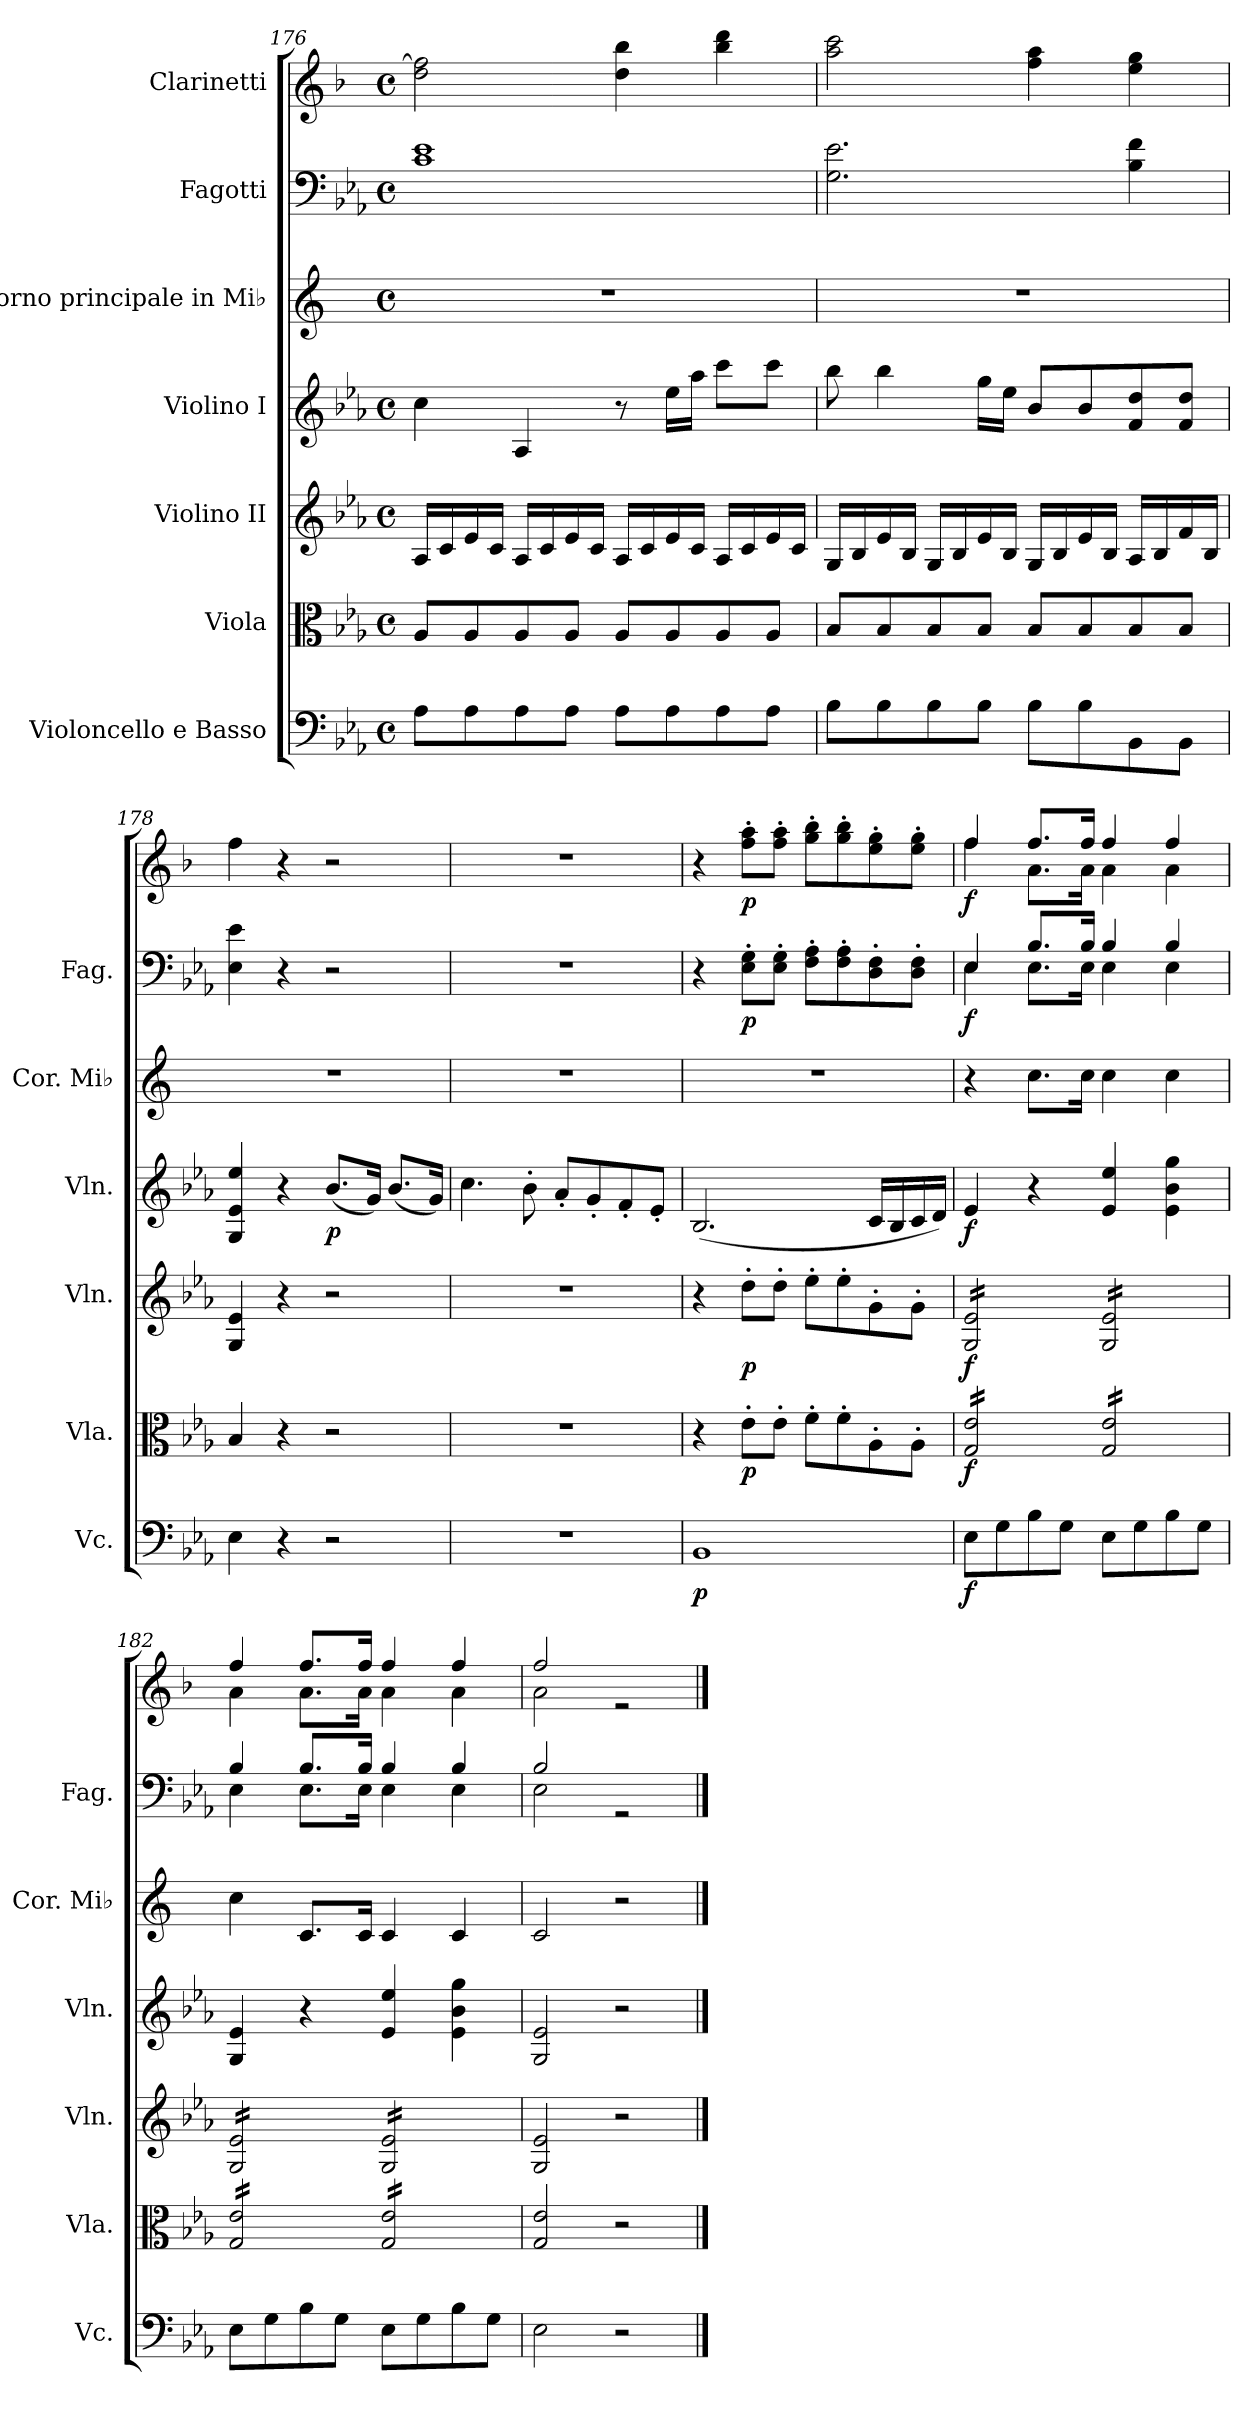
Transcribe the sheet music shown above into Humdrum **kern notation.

**kern	**dynam	**kern	**dynam	**kern	**dynam	**kern	**dynam	**kern	**kern	**dynam	**kern	**dynam
*part7	*part7	*part6	*part6	*part5	*part5	*part4	*part4	*part3	*part2	*part2	*part1	*part1
*staff7	*staff7	*staff6	*staff6	*staff5	*staff5	*staff4	*staff4	*staff3	*staff2	*staff2	*staff1	*staff1
*I"Violoncello e  Basso	*	*I"Viola	*	*I"Violino II	*	*I"Violino I	*	*I"Corno principale  in Mi♭	*I"Fagotti	*	*I"Clarinetti	*
*I'Vc.	*	*I'Vla.	*	*I'Vln.	*	*I'Vln.	*	*I'Cor. Mi♭	*I'Fag.	*	*	*
!!LO:PB:g=z
*clefF4	*	*clefC3	*	*clefG2	*	*clefG2	*	*clefG2	*clefF4	*	*clefG2	*
*	*	*	*	*	*	*	*	*ITrd5c9	*	*	*ITrd1c2	*
*k[b-e-a-]	*	*k[b-e-a-]	*	*k[b-e-a-]	*	*k[b-e-a-]	*	*k[b-e-a-]	*k[b-e-a-]	*	*k[b-e-a-]	*
*M4/4	*	*M4/4	*	*M4/4	*	*M4/4	*	*M4/4	*M4/4	*	*M4/4	*
*met(c)	*	*met(c)	*	*met(c)	*	*met(c)	*	*met(c)	*met(c)	*	*met(c)	*
=176	=176	=176	=176	=176	=176	=176	=176	=176	=176	=176	=176	=176
8A-\L	.	8A-/L	.	16A-/LL	.	4cc\	.	1r	1c 1e-	.	2cc\ 2ee-\]	.
.	.	.	.	16c/	.	.	.	.	.	.	.	.
8A-\	.	8A-/	.	16e-/	.	.	.	.	.	.	.	.
.	.	.	.	16c/JJ	.	.	.	.	.	.	.	.
8A-\	.	8A-/	.	16A-/LL	.	4A-/	.	.	.	.	.	.
.	.	.	.	16c/	.	.	.	.	.	.	.	.
8A-\J	.	8A-/J	.	16e-/	.	.	.	.	.	.	.	.
.	.	.	.	16c/JJ	.	.	.	.	.	.	.	.
8A-\L	.	8A-/L	.	16A-/LL	.	8r	.	.	.	.	4cc\ 4aa-\	.
.	.	.	.	16c/	.	.	.	.	.	.	.	.
8A-\	.	8A-/	.	16e-/	.	16ee-\LL	.	.	.	.	.	.
.	.	.	.	16c/JJ	.	16aa-\JJ	.	.	.	.	.	.
8A-\	.	8A-/	.	16A-/LL	.	8ccc\L	.	.	.	.	4aa-\ 4ccc\	.
.	.	.	.	16c/	.	.	.	.	.	.	.	.
8A-\J	.	8A-/J	.	16e-/	.	8ccc\J	.	.	.	.	.	.
.	.	.	.	16c/JJ	.	.	.	.	.	.	.	.
=177	=177	=177	=177	=177	=177	=177	=177	=177	=177	=177	=177	=177
8B-\L	.	8B-/L	.	16G/LL	.	8bb-\	.	1r	2.G\ 2.e-\	.	2gg\ 2bb-\	.
.	.	.	.	16B-/	.	.	.	.	.	.	.	.
8B-\	.	8B-/	.	16e-/	.	4bb-\	.	.	.	.	.	.
.	.	.	.	16B-/JJ	.	.	.	.	.	.	.	.
8B-\	.	8B-/	.	16G/LL	.	.	.	.	.	.	.	.
.	.	.	.	16B-/	.	.	.	.	.	.	.	.
8B-\J	.	8B-/J	.	16e-/	.	16gg\LL	.	.	.	.	.	.
.	.	.	.	16B-/JJ	.	16ee-\JJ	.	.	.	.	.	.
8B-\L	.	8B-/L	.	16G/LL	.	8b-/L	.	.	.	.	4ee-\ 4gg\	.
.	.	.	.	16B-/	.	.	.	.	.	.	.	.
8B-\	.	8B-/	.	16e-/	.	8b-/	.	.	.	.	.	.
.	.	.	.	16B-/JJ	.	.	.	.	.	.	.	.
8BB-\	.	8B-/	.	16A-/LL	.	8f/ 8dd/	.	.	4B-\ 4f\	.	4dd\ 4ff\	.
.	.	.	.	16B-/	.	.	.	.	.	.	.	.
8BB-\J	.	8B-/J	.	16f/	.	8f/ 8dd/J	.	.	.	.	.	.
.	.	.	.	16B-/JJ	.	.	.	.	.	.	.	.
=178	=178	=178	=178	=178	=178	=178	=178	=178	=178	=178	=178	=178
4E-\	.	4B-/	.	4G/ 4e-/	.	4G/ 4e-/ 4ee-/	.	1r	4E-\ 4e-\	.	4ee-\	.
4r	.	4r	.	4r	.	4r	.	.	4r	.	4r	.
!	!	!	!	!	!	!	!LO:DY:b	!	!	!	!	!
2r	.	2r	.	2r	.	(8.b-/L	p	.	2r	.	2r	.
.	.	.	.	.	.	16g/Jk)	.	.	.	.	.	.
.	.	.	.	.	.	(8.b-/L	.	.	.	.	.	.
.	.	.	.	.	.	16g/Jk)	.	.	.	.	.	.
=179	=179	=179	=179	=179	=179	=179	=179	=179	=179	=179	=179	=179
1r	.	1r	.	1r	.	4.cc\	.	1r	1r	.	1r	.
.	.	.	.	.	.	8b-'\	.	.	.	.	.	.
.	.	.	.	.	.	8a-'/L	.	.	.	.	.	.
.	.	.	.	.	.	8g'/	.	.	.	.	.	.
.	.	.	.	.	.	8f'/	.	.	.	.	.	.
.	.	.	.	.	.	8e-'/J	.	.	.	.	.	.
=180	=180	=180	=180	=180	=180	=180	=180	=180	=180	=180	=180	=180
!	!LO:DY:b	!	!	!	!	!	!	!	!	!	!	!
1BB-	p	4r	.	4r	.	(2.B-/	.	1r	4r	.	4r	.
!	!	!	!LO:DY:b	!	!LO:DY:b	!	!	!	!	!LO:DY:b	!	!LO:DY:b
.	.	8e-'\L	p	8dd'\L	p	.	.	.	8E-\' 8G\'L	p	8ee-\' 8gg\'L	p
.	.	8e-'\J	.	8dd'\J	.	.	.	.	8E-\' 8G\'J	.	8ee-\' 8gg\'J	.
.	.	8f'\L	.	8ee-'\L	.	.	.	.	8F\' 8A-\'L	.	8ff\' 8aa-\'L	.
.	.	8f'\	.	8ee-'\	.	.	.	.	8F\' 8A-\'	.	8ff\' 8aa-\'	.
.	.	8A-'\	.	8g'\	.	16c/LL	.	.	8D\' 8F\'	.	8dd\' 8ff\'	.
.	.	.	.	.	.	16B-/	.	.	.	.	.	.
.	.	8A-'\J	.	8g'\J	.	16c/	.	.	8D\' 8F\'J	.	8dd\' 8ff\'J	.
.	.	.	.	.	.	16d/JJ)	.	.	.	.	.	.
!!LO:LB:g=z
=181	=181	=181	=181	=181	=181	=181	=181	=181	=181	=181	=181	=181
*	*	*	*	*	*	*	*	*	*^	*	*^	*
!	!LO:DY:b	!	!LO:DY:b	!	!LO:DY:b	!	!LO:DY:b	!	!	!	!LO:DY:b	!	!	!LO:DY:b
*	*	*tremolo	*	*	*	*	*	*	*	*	*	*	*	*
*	*	*	*	*tremolo	*	*	*	*	*	*	*	*	*	*
8E-\L	f	16G/ 16e-/LL	f	16G/ 16e-/LL	f	4e-/	f	4r	4E-/	4E-\	f	4ee-/	4ee-\	f
.	.	16G/ 16e-/	.	16G/ 16e-/	.	.	.	.	.	.	.	.	.	.
8G\	.	16G/ 16e-/	.	16G/ 16e-/	.	.	.	.	.	.	.	.	.	.
.	.	16G/ 16e-/	.	16G/ 16e-/	.	.	.	.	.	.	.	.	.	.
8B-\	.	16G/ 16e-/	.	16G/ 16e-/	.	4r	.	8.e-\L	8.B-/L	8.E-\L	.	8.ee-/L	8.g\L	.
.	.	16G/ 16e-/	.	16G/ 16e-/	.	.	.	.	.	.	.	.	.	.
8G\J	.	16G/ 16e-/	.	16G/ 16e-/	.	.	.	.	.	.	.	.	.	.
.	.	16G/ 16e-/JJ	.	16G/ 16e-/JJ	.	.	.	16e-\Jk	16B-/Jk	16E-\Jk	.	16ee-/Jk	16g\Jk	.
8E-\L	.	16G/ 16e-/LL	.	16G/ 16e-/LL	.	4e-/ 4ee-/	.	4e-\	4B-/	4E-\	.	4ee-/	4g\	.
.	.	16G/ 16e-/	.	16G/ 16e-/	.	.	.	.	.	.	.	.	.	.
8G\	.	16G/ 16e-/	.	16G/ 16e-/	.	.	.	.	.	.	.	.	.	.
.	.	16G/ 16e-/	.	16G/ 16e-/	.	.	.	.	.	.	.	.	.	.
8B-\	.	16G/ 16e-/	.	16G/ 16e-/	.	4e-\ 4b-\ 4gg\	.	4e-\	4B-/	4E-\	.	4ee-/	4g\	.
.	.	16G/ 16e-/	.	16G/ 16e-/	.	.	.	.	.	.	.	.	.	.
8G\J	.	16G/ 16e-/	.	16G/ 16e-/	.	.	.	.	.	.	.	.	.	.
.	.	16G/ 16e-/JJ	.	16G/ 16e-/JJ	.	.	.	.	.	.	.	.	.	.
=182	=182	=182	=182	=182	=182	=182	=182	=182	=182	=182	=182	=182	=182	=182
8E-\L	.	16G/ 16e-/LL	.	16G/ 16e-/LL	.	4G/ 4e-/	.	4e-\	4B-/	4E-\	.	4ee-/	4g\	.
.	.	16G/ 16e-/	.	16G/ 16e-/	.	.	.	.	.	.	.	.	.	.
8G\	.	16G/ 16e-/	.	16G/ 16e-/	.	.	.	.	.	.	.	.	.	.
.	.	16G/ 16e-/	.	16G/ 16e-/	.	.	.	.	.	.	.	.	.	.
8B-\	.	16G/ 16e-/	.	16G/ 16e-/	.	4r	.	8.E-/L	8.B-/L	8.E-\L	.	8.ee-/L	8.g\L	.
.	.	16G/ 16e-/	.	16G/ 16e-/	.	.	.	.	.	.	.	.	.	.
8G\J	.	16G/ 16e-/	.	16G/ 16e-/	.	.	.	.	.	.	.	.	.	.
.	.	16G/ 16e-/JJ	.	16G/ 16e-/JJ	.	.	.	16E-/Jk	16B-/Jk	16E-\Jk	.	16ee-/Jk	16g\Jk	.
8E-\L	.	16G/ 16e-/LL	.	16G/ 16e-/LL	.	4e-/ 4ee-/	.	4E-/	4B-/	4E-\	.	4ee-/	4g\	.
.	.	16G/ 16e-/	.	16G/ 16e-/	.	.	.	.	.	.	.	.	.	.
8G\	.	16G/ 16e-/	.	16G/ 16e-/	.	.	.	.	.	.	.	.	.	.
.	.	16G/ 16e-/	.	16G/ 16e-/	.	.	.	.	.	.	.	.	.	.
8B-\	.	16G/ 16e-/	.	16G/ 16e-/	.	4e-\ 4b-\ 4gg\	.	4E-/	4B-/	4E-\	.	4ee-/	4g\	.
.	.	16G/ 16e-/	.	16G/ 16e-/	.	.	.	.	.	.	.	.	.	.
8G\J	.	16G/ 16e-/	.	16G/ 16e-/	.	.	.	.	.	.	.	.	.	.
.	.	16G/ 16e-/JJ	.	16G/ 16e-/JJ	.	.	.	.	.	.	.	.	.	.
*	*	*	*	*Xtremolo	*	*	*	*	*	*	*	*	*	*
*	*	*Xtremolo	*	*	*	*	*	*	*	*	*	*	*	*
=183	=183	=183	=183	=183	=183	=183	=183	=183	=183	=183	=183	=183	=183	=183
2E-\	.	2G/ 2e-/	.	2G/ 2e-/	.	2G/ 2e-/	.	2E-/	2B-/	2E-\	.	2ee-/	2g\	.
2r	.	2r	.	2r	.	2r	.	2r	2rGG	2ryy	.	2re	2ryy	.
*	*	*	*	*	*	*	*	*	*v	*v	*	*	*	*
*	*	*	*	*	*	*	*	*	*	*	*v	*v	*
==	==	==	==	==	==	==	==	==	==	==	==	==
*-	*-	*-	*-	*-	*-	*-	*-	*-	*-	*-	*-	*-
